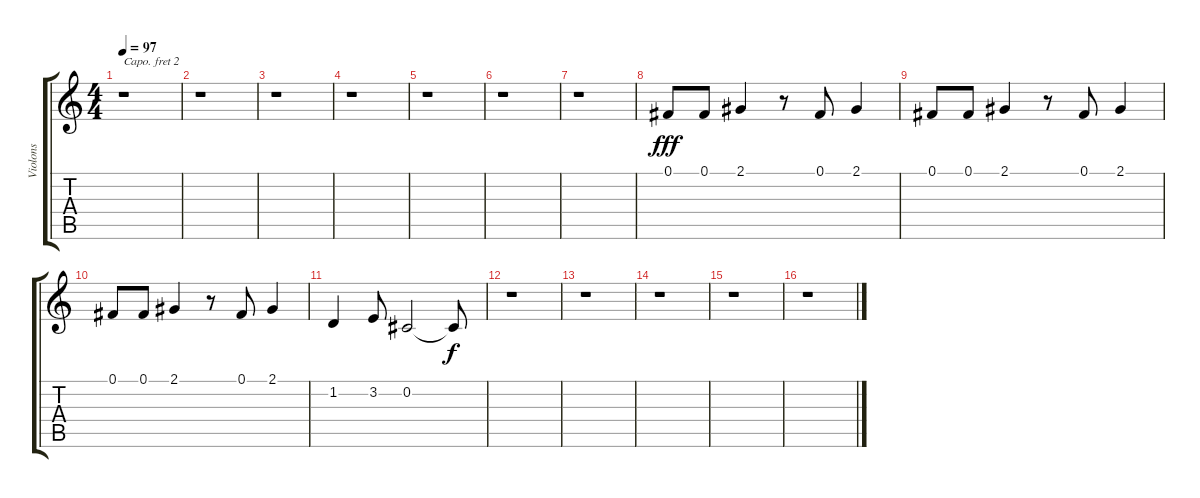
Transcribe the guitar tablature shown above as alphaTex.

\track ("Violons" "Violons") {instrument stringensemble1}
\staff {score tabs}
\capo 2
\tuning (E4 B3 G3 D3 A2 E2) {hide}
\ts (4 4)
\tempo 97
\clef g2
\ks c
r.1{dy f} |
r.1 |
r.1 |
r.1 |
r.1 |
r.1 |
r.1 |
0.1.8{dy fff} 0.1.8 2.1.4 r.8 0.1.8 2.1.4 |
0.1.8 0.1.8 2.1.4 r.8 0.1.8 2.1.4 |
0.1.8 0.1.8 2.1.4 r.8 0.1.8 2.1.4 |
1.2.4 3.2.8 0.2.2 0.2{t}.8{dy f} |
r.1 |
r.1 |
r.1 |
r.1 |
r.1
